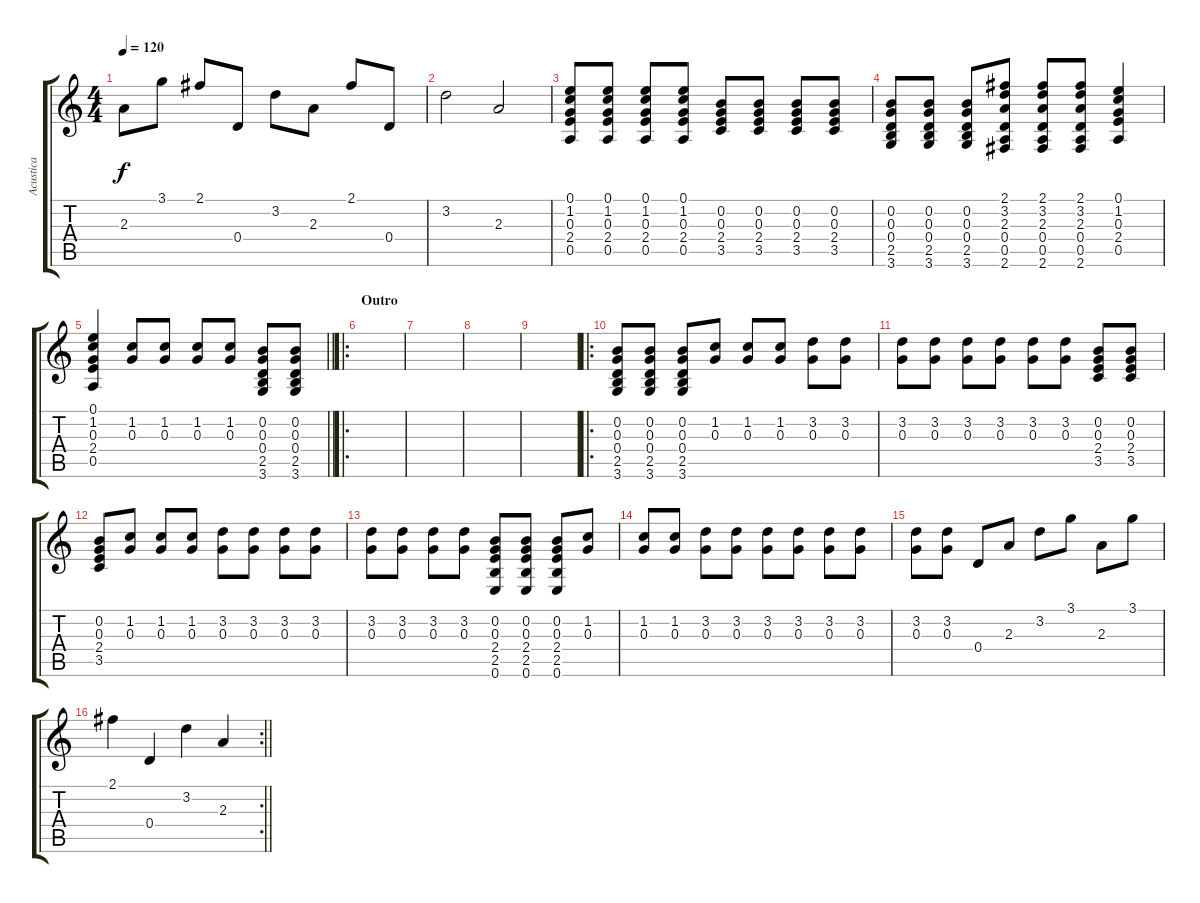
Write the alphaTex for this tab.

\track ("Acustica" "Acustica") {instrument acousticguitarsteel}
\staff {score tabs}
\tuning (E4 B3 G3 D3 A2 E2) {hide}
\ts (4 4)
\tempo 120
\clef g2
\ks c
2.3.8{dy f} 3.1.8 2.1.8 0.4.8 3.2.8 2.3.8 2.1.8 0.4.8 |
3.2.2 2.3.2 |
(0.1 1.2 0.3 2.4 0.5).8 (0.1 1.2 0.3 2.4 0.5).8 (0.1 1.2 0.3 2.4 0.5).8 (0.1 1.2 0.3 2.4 0.5).8 (0.2 0.3 2.4 3.5).8 (0.2 0.3 2.4 3.5).8 (0.2 0.3 2.4 3.5).8 (0.2 0.3 2.4 3.5).8 |
(0.2 0.3 0.4 2.5 3.6).8 (0.2 0.3 0.4 2.5 3.6).8 (0.2 0.3 0.4 2.5 3.6).8 (2.1 3.2 2.3 0.4 0.5 2.6).8 (2.1 3.2 2.3 0.4 0.5 2.6).8 (2.1 3.2 2.3 0.4 0.5 2.6).8 (0.1 1.2 0.3 2.4 0.5).4 |
\barLineRight lightlight
(0.1 1.2 0.3 2.4 0.5).4 (1.2 0.3).8 (1.2 0.3).8 (1.2 0.3).8 (1.2 0.3).8 (0.2 0.3 0.4 2.5 3.6).8 (0.2 0.3 0.4 2.5 3.6).8 |
\ro
\section ("" "Outro")
|
|
|
|
\ro
(0.2 0.3 0.4 2.5 3.6).8 (0.2 0.3 0.4 2.5 3.6).8 (0.2 0.3 0.4 2.5 3.6).8 (1.2 0.3).8 (1.2 0.3).8 (1.2 0.3).8 (3.2 0.3).8 (3.2 0.3).8 |
(3.2 0.3).8 (3.2 0.3).8 (3.2 0.3).8 (3.2 0.3).8 (3.2 0.3).8 (3.2 0.3).8 (0.2 0.3 2.4 3.5).8 (0.2 0.3 2.4 3.5).8 |
(0.2 0.3 2.4 3.5).8 (1.2 0.3).8 (1.2 0.3).8 (1.2 0.3).8 (3.2 0.3).8 (3.2 0.3).8 (3.2 0.3).8 (3.2 0.3).8 |
(3.2 0.3).8 (3.2 0.3).8 (3.2 0.3).8 (3.2 0.3).8 (0.2 0.3 2.4 2.5 0.6).8 (0.2 0.3 2.4 2.5 0.6).8 (0.2 0.3 2.4 2.5 0.6).8 (1.2 0.3).8 |
(1.2 0.3).8 (1.2 0.3).8 (3.2 0.3).8 (3.2 0.3).8 (3.2 0.3).8 (3.2 0.3).8 (3.2 0.3).8 (3.2 0.3).8 |
(3.2 0.3).8 (3.2 0.3).8 0.4.8 2.3.8 3.2.8 3.1.8 2.3.8 3.1.8 |
\rc 2
\barLineRight lightlight
2.1.4 0.4{h}.4 3.2.4 2.3.4
